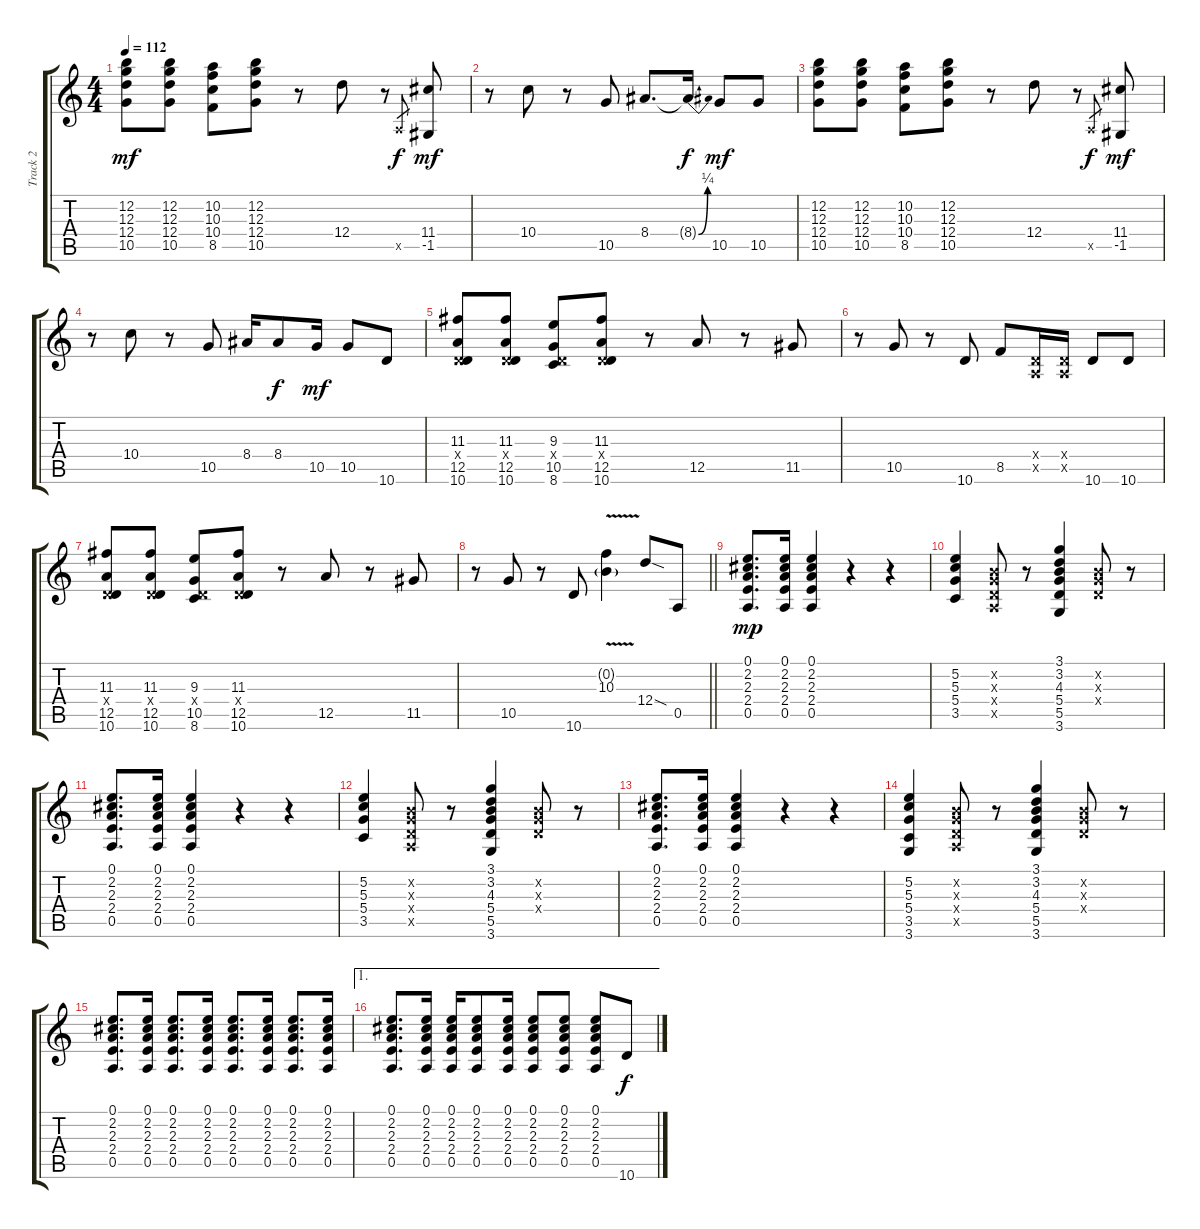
\track ("Track 2" "Track 2") {instrument overdrivenguitar}
\staff {score tabs}
\tuning (E4 B3 G3 D3 A2 E2) {hide}
\ts (4 4)
\tempo 112
\clef g2
\ks c
(12.2 12.3 12.4 10.5).8{dy mf} (12.2 12.3 12.4 10.5).8 (10.2 10.3 10.4 8.5).8 (12.2 12.3 12.4 10.5).8 r.8 12.4.8 r.8 0.5{x}.8{gr dy f} (11.4 -1.5).8{dy mf} |
r.8 10.4.8 r.8 10.5.8 8.4.8{d} 8.4{be (bend 0 0 60 1) t}.16{dy f} 10.5.8{dy mf} 10.5.8 |
(12.2 12.3 12.4 10.5).8 (12.2 12.3 12.4 10.5).8 (10.2 10.3 10.4 8.5).8 (12.2 12.3 12.4 10.5).8 r.8 12.4.8 r.8 0.5{x}.8{gr dy f} (11.4 -1.5).8{dy mf} |
r.8 10.4.8 r.8 10.5.8 8.4.16 8.4.8{dy f} 10.5.16{dy mf} 10.5.8 10.6.8 |
(11.3 0.4{x} 12.5 10.6).8 (11.3 0.4{x} 12.5 10.6).8 (9.3 0.4{x} 10.5 8.6).8 (11.3 0.4{x} 12.5 10.6).8 r.8 12.5.8 r.8 11.5.8 |
r.8 10.5.8 r.8 10.6.8 8.5.8 (0.4{x} 0.5{x}).16 (0.4{x} 0.5{x}).16 10.6.8 10.6.8 |
(11.3 0.4{x} 12.5 10.6).8 (11.3 0.4{x} 12.5 10.6).8 (9.3 0.4{x} 10.5 8.6).8 (11.3 0.4{x} 12.5 10.6).8 r.8 12.5.8 r.8 11.5.8 |
\barLineRight lightlight
r.8 10.5.8 r.8 10.6.8 (0.2{v g} 10.3{v}).4 12.4{sod}.8 0.5.8 |
(0.1 2.2 2.3 2.4 0.5).8{d dy mp} (0.1 2.2 2.3 2.4 0.5).16 (0.1 2.2 2.3 2.4 0.5).4 r.4 r.4 |
(5.2 5.3 5.4 3.5).4 (0.2{x} 0.3{x} 0.4{x} 0.5{x}).8 r.8 (3.1 3.2 4.3 5.4 5.5 3.6).4 (0.2{x} 0.3{x} 0.4{x}).8 r.8 |
(0.1 2.2 2.3 2.4 0.5).8{d} (0.1 2.2 2.3 2.4 0.5).16 (0.1 2.2 2.3 2.4 0.5).4 r.4 r.4 |
(5.2 5.3 5.4 3.5).4 (0.2{x} 0.3{x} 0.4{x} 0.5{x}).8 r.8 (3.1 3.2 4.3 5.4 5.5 3.6).4 (0.2{x} 0.3{x} 0.4{x}).8 r.8 |
(0.1 2.2 2.3 2.4 0.5).8{d} (0.1 2.2 2.3 2.4 0.5).16 (0.1 2.2 2.3 2.4 0.5).4 r.4 r.4 |
(5.2 5.3 5.4 3.5 3.6).4 (0.2{x} 0.3{x} 0.4{x} 0.5{x}).8 r.8 (3.1 3.2 4.3 5.4 5.5 3.6).4 (0.2{x} 0.3{x} 0.4{x}).8 r.8 |
(0.1 2.2 2.3 2.4 0.5).8{d} (0.1 2.2 2.3 2.4 0.5).16 (0.1 2.2 2.3 2.4 0.5).8{d} (0.1 2.2 2.3 2.4 0.5).16 (0.1 2.2 2.3 2.4 0.5).8{d} (0.1 2.2 2.3 2.4 0.5).16 (0.1 2.2 2.3 2.4 0.5).8{d} (0.1 2.2 2.3 2.4 0.5).16 |
\ae 1
(0.1 2.2 2.3 2.4 0.5).8{d} (0.1 2.2 2.3 2.4 0.5).16 (0.1 2.2 2.3 2.4 0.5).16 (0.1 2.2 2.3 2.4 0.5).8 (0.1 2.2 2.3 2.4 0.5).16 (0.1 2.2 2.3 2.4 0.5).8 (0.1 2.2 2.3 2.4 0.5).8 (0.1 2.2 2.3 2.4 0.5).8 10.6.8{dy f}
